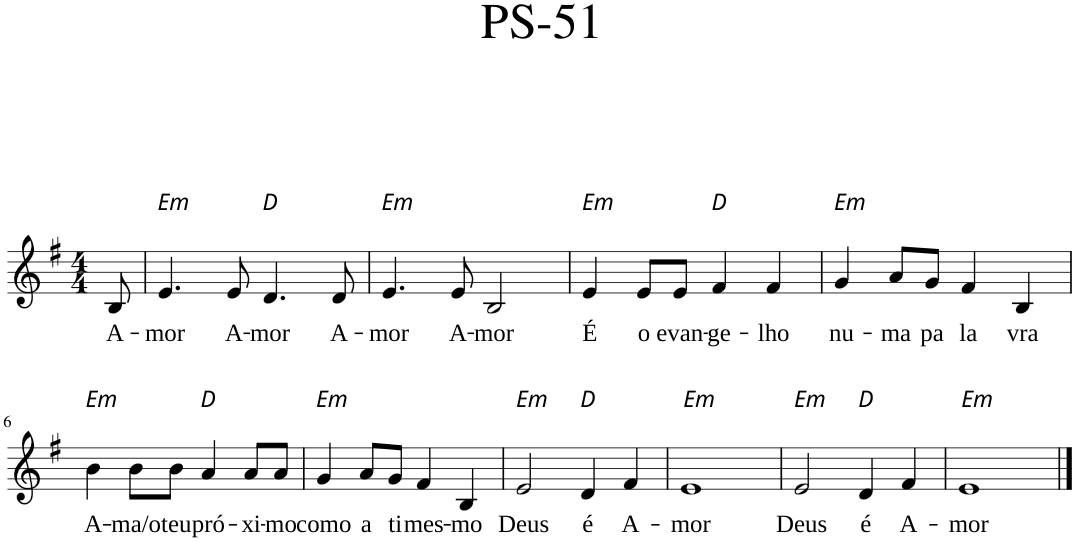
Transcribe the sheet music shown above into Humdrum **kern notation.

**kern	**text
*part1	*part1
*staff1	*staff1
*I"P1	*
*clefG2	*
*k[f#]	*
*e:	*
*M4/4	*
=1	=1
!	!LO:LY:b
8B/	A-
=2	=2
!LO:TX:a:i:t=Em	!
!	!LO:LY:b
4.e/	-mor
!	!LO:LY:b
8e/	A-
!LO:TX:a:i:t=D	!
!	!LO:LY:b
4.d/	-mor
!	!LO:LY:b
8d/	A-
=3	=3
!LO:TX:a:i:t=Em	!
!	!LO:LY:b
4.e/	-mor
!	!LO:LY:b
8e/	A-
!	!LO:LY:b
2B/	-mor
=4	=4
!LO:TX:a:i:t=Em	!
!	!LO:LY:b
4e/	É
!	!LO:LY:b
8e/L	o
!	!LO:LY:b
8e/J	evan-
!LO:TX:a:i:t=D	!
!	!LO:LY:b
4f#/	-ge-
!	!LO:LY:b
4f#/	-lho
=5	=5
!LO:TX:a:i:t=Em	!
!	!LO:LY:b
4g/	nu-
!	!LO:LY:b
8a/L	-ma
!	!LO:LY:b
8g/J	pa
!	!LO:LY:b
4f#/	la
!	!LO:LY:b
4B/	vra
!!LO:LB:g=z
=6	=6
!LO:TX:a:i:t=Em	!
!	!LO:LY:b
4b\	A-
!	!LO:LY:b
8b\L	-ma/o
!	!LO:LY:b
8b\J	teu
!LO:TX:a:i:t=D	!
!	!LO:LY:b
4a/	pró-
!	!LO:LY:b
8a/L	-xi-
!	!LO:LY:b
8a/J	-mo
=7	=7
!LO:TX:a:i:t=Em	!
!	!LO:LY:b
4g/	como
!	!LO:LY:b
8a/L	a
!	!LO:LY:b
8g/J	ti
!	!LO:LY:b
4f#/	mes-
!	!LO:LY:b
4B/	-mo
=8	=8
!LO:TX:a:i:t=Em	!
!	!LO:LY:b
2e/	Deus
!LO:TX:a:i:t=D	!
!	!LO:LY:b
4d/	é
!	!LO:LY:b
4f#/	A-
=9	=9
!LO:TX:a:i:t=Em	!
!	!LO:LY:b
1e	-mor
=10	=10
!LO:TX:a:i:t=Em	!
!	!LO:LY:b
2e/	Deus
!LO:TX:a:i:t=D	!
!	!LO:LY:b
4d/	é
!	!LO:LY:b
4f#/	A-
=11	=11
!LO:TX:a:i:t=Em	!
!	!LO:LY:b
1e	-mor
==	==
*-	*-
